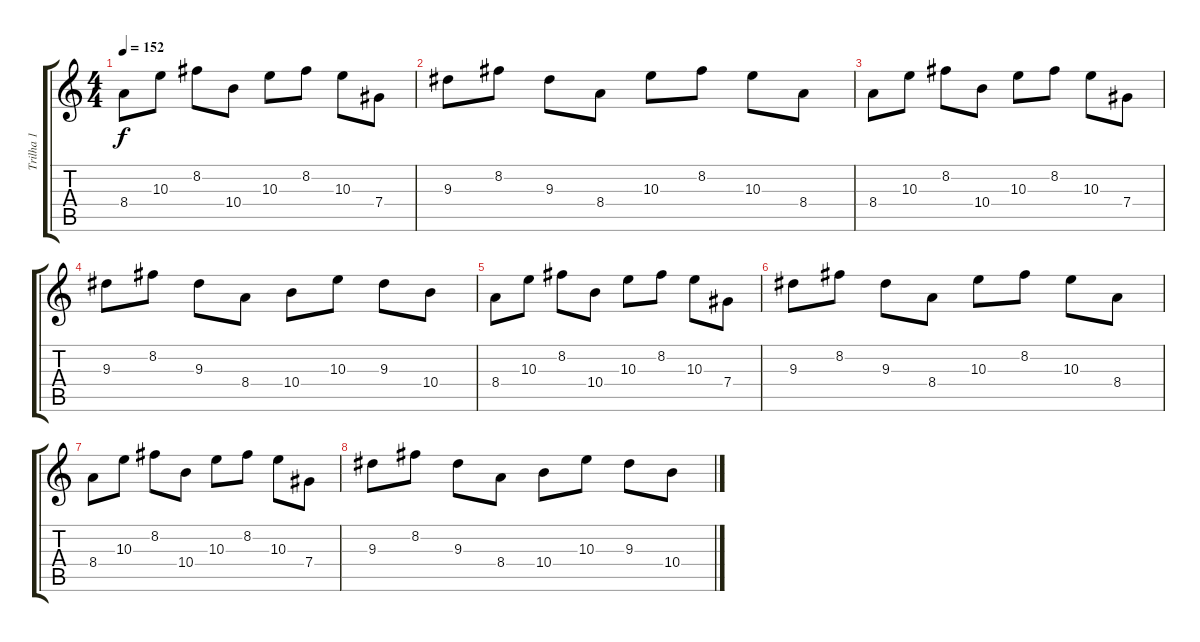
\track ("Trilha 1" "Trilha 1") {instrument electricguitarmuted}
\staff {score tabs}
\tuning (Eb4 Bb3 Gb3 Db3 Ab2 Eb2) {hide}
\ts (4 4)
\tempo 152
\clef g2
\ks c
8.4.8{dy f} 10.3.8 8.2.8 10.4.8 10.3.8 8.2.8 10.3.8 7.4.8 |
9.3.8 8.2.8 9.3.8 8.4.8 10.3.8 8.2.8 10.3.8 8.4.8 |
8.4.8 10.3.8 8.2.8 10.4.8 10.3.8 8.2.8 10.3.8 7.4.8 |
9.3.8 8.2.8 9.3.8 8.4.8 10.4.8 10.3.8 9.3.8 10.4.8 |
8.4.8 10.3.8 8.2.8 10.4.8 10.3.8 8.2.8 10.3.8 7.4.8 |
9.3.8 8.2.8 9.3.8 8.4.8 10.3.8 8.2.8 10.3.8 8.4.8 |
8.4.8 10.3.8 8.2.8 10.4.8 10.3.8 8.2.8 10.3.8 7.4.8 |
9.3.8 8.2.8 9.3.8 8.4.8 10.4.8 10.3.8 9.3.8 10.4.8
